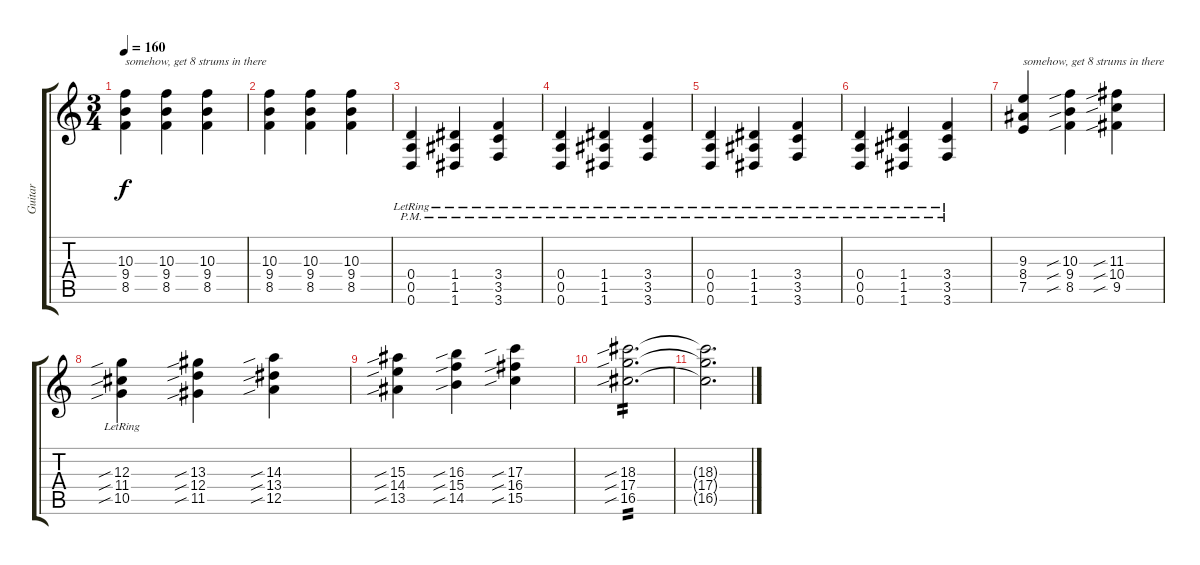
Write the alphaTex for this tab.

\track ("Guitar" "Guitar") {instrument distortionguitar}
\staff {score tabs}
\tuning (E4 B3 G3 D3 A2 D2) {hide}
\ts (3 4)
\tempo 160
\clef g2
\ks c
(10.3 9.4 8.5).4{txt "somehow, get 8 strums in there" dy f} (10.3 9.4 8.5).4 (10.3 9.4 8.5).4 |
(10.3 9.4 8.5).4 (10.3 9.4 8.5).4 (10.3 9.4 8.5).4 |
(0.4{pm lr} 0.5{pm lr} 0.6{pm lr}).4 (1.4{pm lr} 1.5{pm lr} 1.6{pm lr}).4 (3.4{pm lr} 3.5{pm lr} 3.6{pm lr}).4 |
(0.4{pm lr} 0.5{pm lr} 0.6{pm lr}).4 (1.4{pm lr} 1.5{pm lr} 1.6{pm lr}).4 (3.4{pm lr} 3.5{pm lr} 3.6{pm lr}).4 |
(0.4{pm lr} 0.5{pm lr} 0.6{pm lr}).4 (1.4{pm lr} 1.5{pm lr} 1.6{pm lr}).4 (3.4{pm lr} 3.5{pm lr} 3.6{pm lr}).4 |
(0.4{pm lr} 0.5{pm lr} 0.6{pm lr}).4 (1.4{pm lr} 1.5{pm lr} 1.6{pm lr}).4 (3.4{pm lr} 3.5{pm lr} 3.6{pm lr}).4 |
(9.3 8.4 7.5).4{txt "somehow, get 8 strums in there"} (10.3{sib} 9.4{sib} 8.5{sib}).4 (11.3{sib} 10.4{sib} 9.5{sib}).4 |
(12.3{sib lr} 11.4{sib lr} 10.5{sib lr}).4 (13.3{sib} 12.4{sib} 11.5{sib}).4 (14.3{sib} 13.4{sib} 12.5{sib}).4 |
(15.3{sib} 14.4{sib} 13.5{sib}).4 (16.3{sib} 15.4{sib} 14.5{sib}).4 (17.3{sib} 16.4{sib} 15.5{sib}).4 |
(18.3{sib} 17.4{sib} 16.5{sib}).2{d tp 2} |
(18.3{t} 17.4{t} 16.5{t}).2{d}
